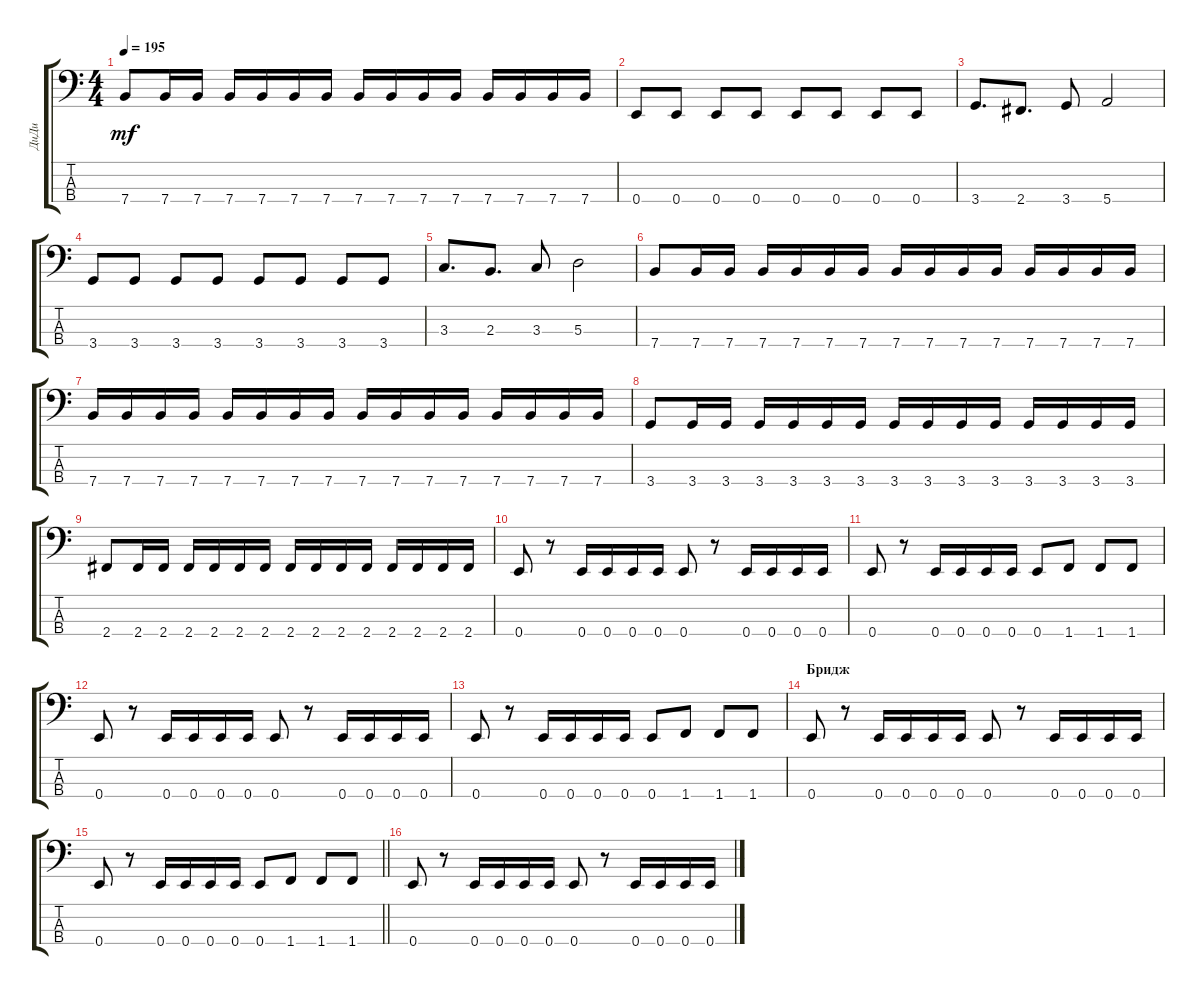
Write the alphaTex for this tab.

\track ("ДиДи" "ДиДи") {instrument electricbassfinger}
\staff {score tabs}
\tuning (G2 D2 A1 E1) {hide}
\ts (4 4)
\tempo 195
\clef f4
\ks c
7.4.8{dy mf} 7.4.16 7.4.16 7.4.16 7.4.16 7.4.16 7.4.16 7.4.16 7.4.16 7.4.16 7.4.16 7.4.16 7.4.16 7.4.16 7.4.16 |
0.4.8 0.4.8 0.4.8 0.4.8 0.4.8 0.4.8 0.4.8 0.4.8 |
3.4.8{d} 2.4.8{d} 3.4.8 5.4.2 |
3.4.8 3.4.8 3.4.8 3.4.8 3.4.8 3.4.8 3.4.8 3.4.8 |
3.3.8{d} 2.3.8{d} 3.3.8 5.3.2 |
7.4.8 7.4.16 7.4.16 7.4.16 7.4.16 7.4.16 7.4.16 7.4.16 7.4.16 7.4.16 7.4.16 7.4.16 7.4.16 7.4.16 7.4.16 |
7.4.16 7.4.16 7.4.16 7.4.16 7.4.16 7.4.16 7.4.16 7.4.16 7.4.16 7.4.16 7.4.16 7.4.16 7.4.16 7.4.16 7.4.16 7.4.16 |
3.4.8 3.4.16 3.4.16 3.4.16 3.4.16 3.4.16 3.4.16 3.4.16 3.4.16 3.4.16 3.4.16 3.4.16 3.4.16 3.4.16 3.4.16 |
2.4.8 2.4.16 2.4.16 2.4.16 2.4.16 2.4.16 2.4.16 2.4.16 2.4.16 2.4.16 2.4.16 2.4.16 2.4.16 2.4.16 2.4.16 |
0.4.8 r.8 0.4.16 0.4.16 0.4.16 0.4.16 0.4.8 r.8 0.4.16 0.4.16 0.4.16 0.4.16 |
0.4.8 r.8 0.4.16 0.4.16 0.4.16 0.4.16 0.4.8 1.4.8 1.4.8 1.4.8 |
0.4.8 r.8 0.4.16 0.4.16 0.4.16 0.4.16 0.4.8 r.8 0.4.16 0.4.16 0.4.16 0.4.16 |
0.4.8 r.8 0.4.16 0.4.16 0.4.16 0.4.16 0.4.8 1.4.8 1.4.8 1.4.8 |
\section ("" "Бридж")
0.4.8 r.8 0.4.16 0.4.16 0.4.16 0.4.16 0.4.8 r.8 0.4.16 0.4.16 0.4.16 0.4.16 |
\barLineRight lightlight
0.4.8 r.8 0.4.16 0.4.16 0.4.16 0.4.16 0.4.8 1.4.8 1.4.8 1.4.8 |
0.4.8 r.8 0.4.16 0.4.16 0.4.16 0.4.16 0.4.8 r.8 0.4.16 0.4.16 0.4.16 0.4.16
